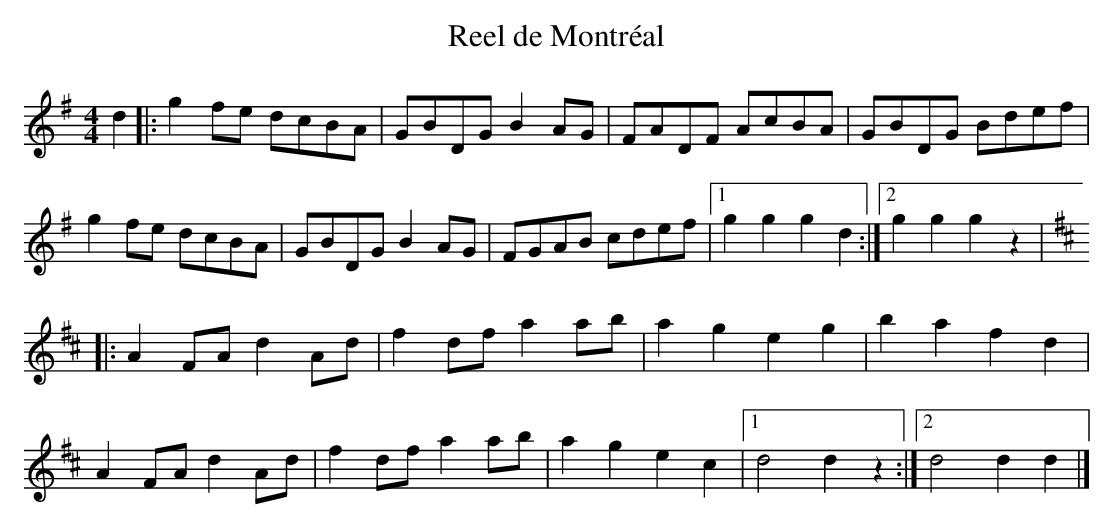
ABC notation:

X:1
T:Reel de Montréal
M:4/4
L:1/8
K:G
d2[|:g2fe dcBA|GBDG B2AG|FADF AcBA|GBDG Bdef|!
g2fe dcBA|GBDG B2AG|FGAB cdef|1g2g2 g2d2:|2g2g2 g2z2|!
K:D
|:A2FA d2Ad|f2df a2ab|a2g2 e2g2|b2a2f2d2|!
A2FA d2Ad|f2df a2ab|a2g2 e2c2|1d4 d2z2:|2d4 d2d2|]!
